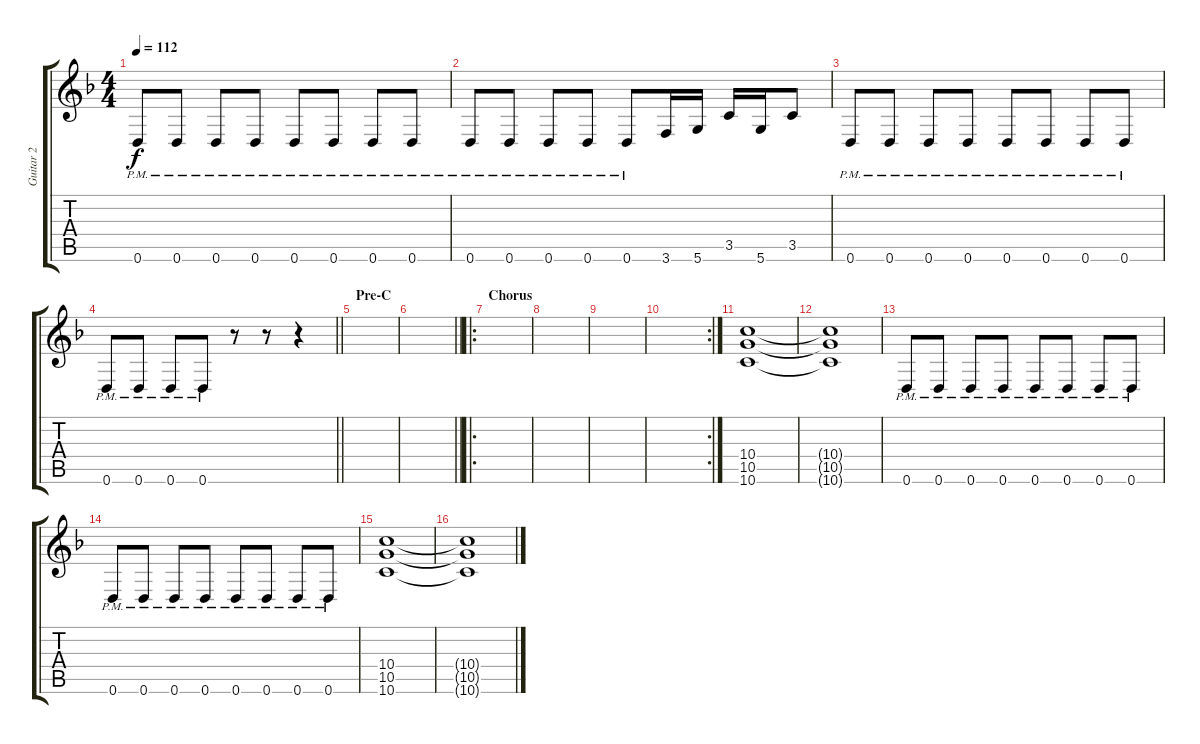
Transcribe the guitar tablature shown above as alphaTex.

\track ("Guitar 2" "Guitar 2") {instrument overdrivenguitar}
\staff {score tabs}
\tuning (E4 B3 G3 D3 A2 D2) {hide}
\ts (4 4)
\tempo 112
\clef g2
\ks dminor
0.6{pm}.8{dy f} 0.6{pm}.8 0.6{pm}.8 0.6{pm}.8 0.6{pm}.8 0.6{pm}.8 0.6{pm}.8 0.6{pm}.8 |
0.6{pm}.8 0.6{pm}.8 0.6{pm}.8 0.6{pm}.8 0.6{pm}.8 3.6.16 5.6.16 3.5.16 5.6.16 3.5.8 |
0.6{pm}.8 0.6{pm}.8 0.6{pm}.8 0.6{pm}.8 0.6{pm}.8 0.6{pm}.8 0.6{pm}.8 0.6{pm}.8 |
\barLineRight lightlight
0.6{pm}.8 0.6{pm}.8 0.6{pm}.8 0.6{pm}.8 r.8 r.8 r.4 |
\section ("" "Pre-C")
|
\barLineRight lightlight
|
\ro
\section ("" "Chorus")
|
|
|
\rc 2
|
(10.4 10.5 10.6).1 |
(10.4{t} 10.5{t} 10.6{t}).1 |
0.6{pm}.8 0.6{pm}.8 0.6{pm}.8 0.6{pm}.8 0.6{pm}.8 0.6{pm}.8 0.6{pm}.8 0.6{pm}.8 |
0.6{pm}.8 0.6{pm}.8 0.6{pm}.8 0.6{pm}.8 0.6{pm}.8 0.6{pm}.8 0.6{pm}.8 0.6{pm}.8 |
(10.4 10.5 10.6).1 |
(10.4{t} 10.5{t} 10.6{t}).1
